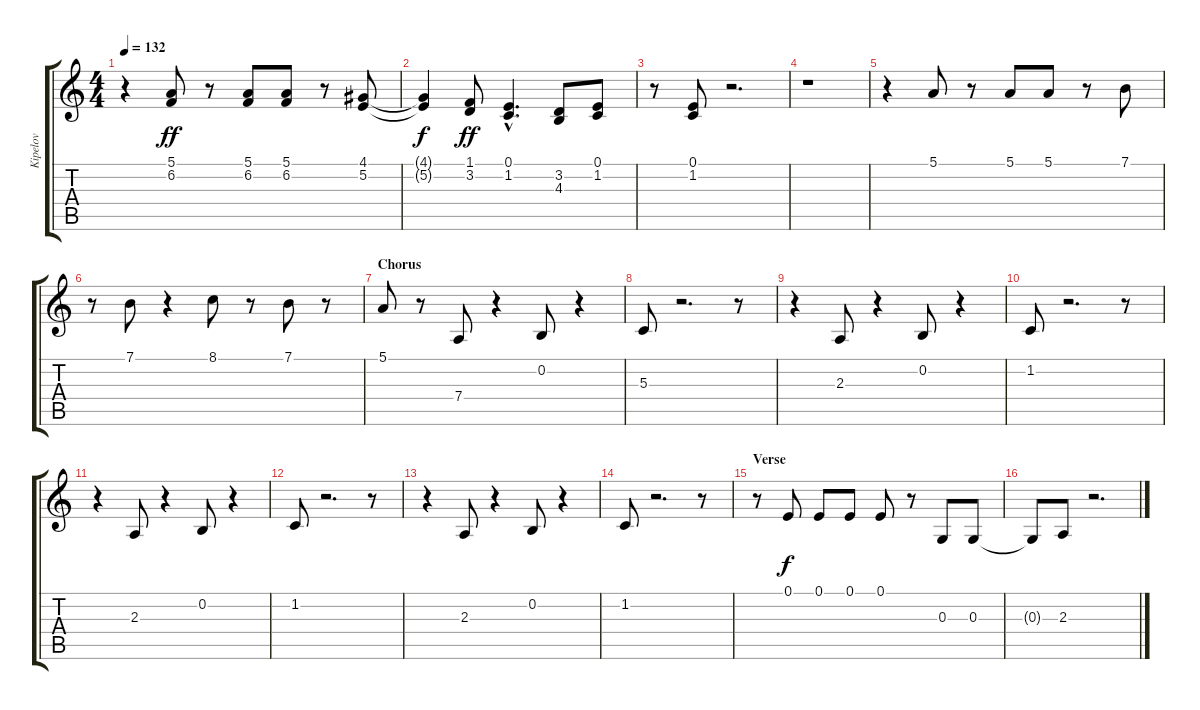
\track ("Kipelov" "Kipelov") {instrument altosax}
\staff {score tabs}
\tuning (E4 B3 G3 D3 A2 E2) {hide}
\ts (4 4)
\tempo 132
\clef g2
\ks c
r.4{dy ff} (5.1 6.2).8 r.8 (5.1 6.2).8 (5.1 6.2).8 r.8 (4.1 5.2).8 |
(4.1{t} 5.2{t}).4{dy f} (1.1 3.2).8{dy ff} (0.1{hac} 1.2{hac}).4{d} (3.2 4.3).8 (0.1 1.2).8 |
r.8 (0.1 1.2).8 r.2{d} |
r.1 |
r.4 5.1.8 r.8 5.1.8 5.1.8 r.8 7.1.8 |
r.8 7.1.8 r.4 8.1.8 r.8 7.1.8 r.8 |
\section ("" "Chorus")
5.1.8 r.8 7.4.8 r.4 0.2.8 r.4 |
5.3.8 r.2{d} r.8 |
r.4 2.3.8 r.4 0.2.8 r.4 |
1.2.8 r.2{d} r.8 |
r.4 2.3.8 r.4 0.2.8 r.4 |
1.2.8 r.2{d} r.8 |
r.4 2.3.8 r.4 0.2.8 r.4 |
1.2.8 r.2{d} r.8 |
\section ("" "Verse")
r.8 0.1.8{dy f} 0.1.8 0.1.8 0.1.8 r.8 0.3.8 0.3.8 |
0.3{t}.8 2.3.8 r.2{d}
